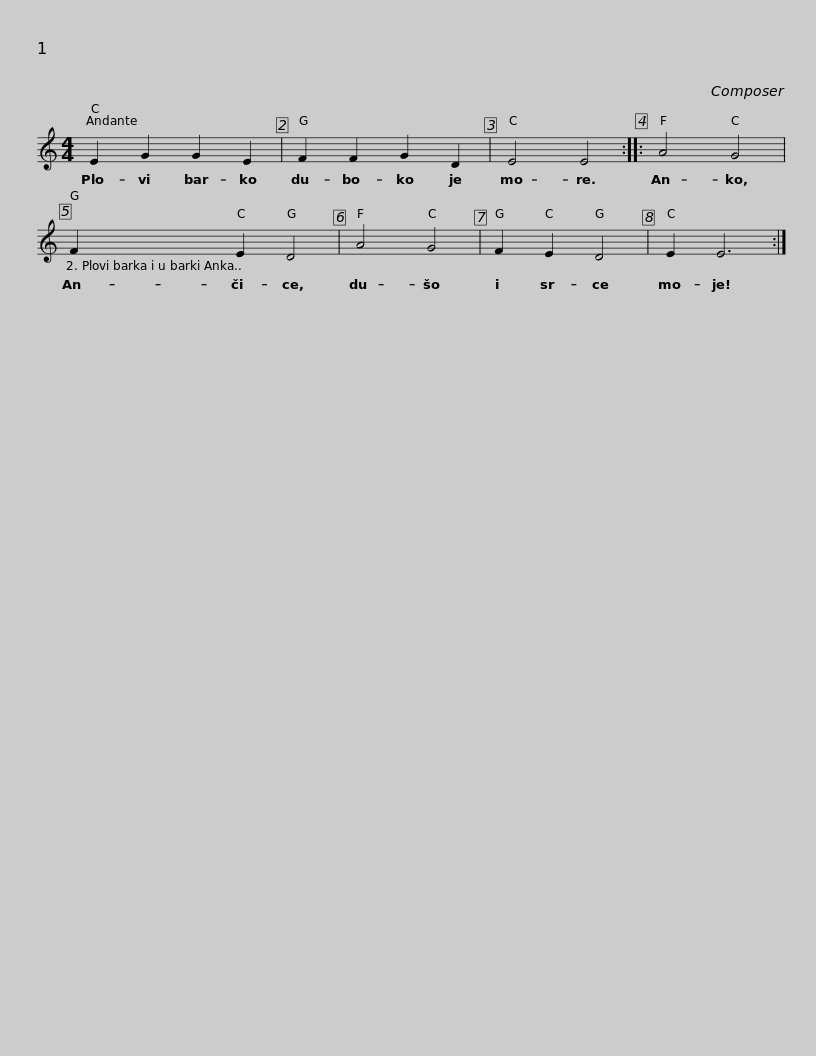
X:1
L:1/8
M:4/4
I:linebreak $
K:C
V:1 treble
V:1
 E2 G2 G2 E2 | F2 F2 G2 D2 | E4 E4 :: A4 G4 |$ F2 E2 D4 | %5
 A4 G4 | F2 E2 D4 | E2 E6 :| %8
